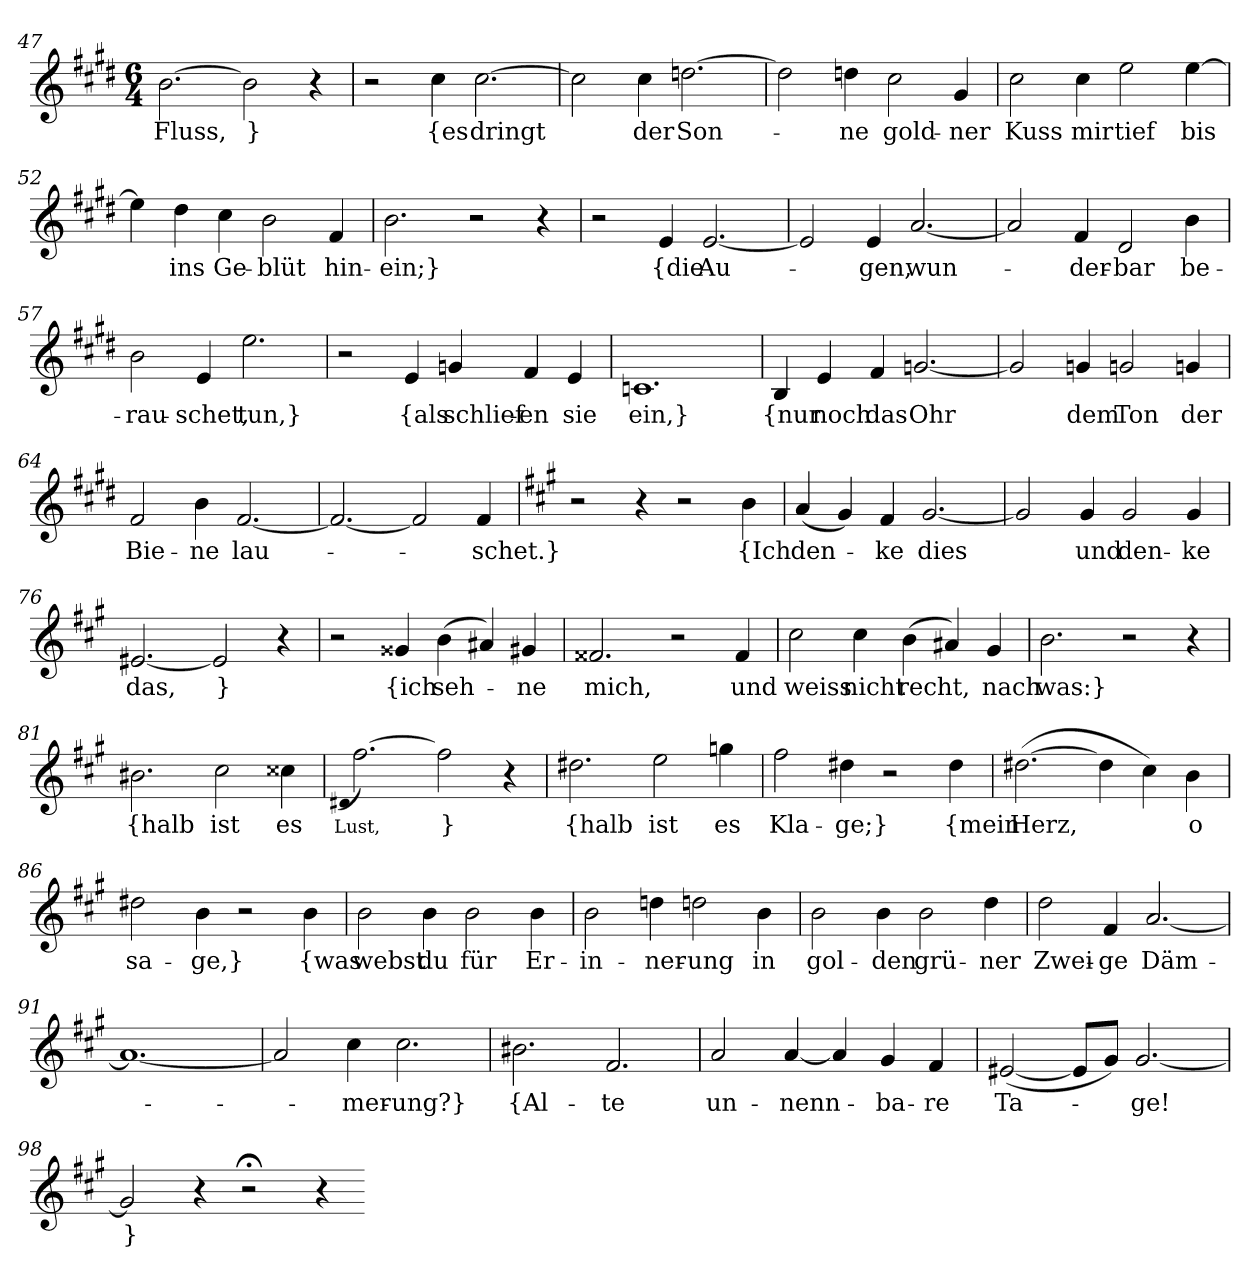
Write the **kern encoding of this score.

**kern	**text
*part1	*part1
*staff1	*staff1
*clefG2	*
*k[f#c#g#d#]	*
*M6/4	*
=47	=47
[2.b	Fluss,
2b]	}
4r	.
=48	=48
2r	.
4cc#	{es
[2.cc#	dringt
=49	=49
2cc#]	.
4cc#	der
[2.ddn	Son-
=50	=50
2ddn]	.
4ddn	-ne
2cc#	gold-
4g#	-ner
=51	=51
2cc#	Kuss
4cc#	mir
2ee	tief
[4ee	bis
=52	=52
4ee]	.
4dd#	ins
4cc#	Ge-
2b	-blüt
4f#	hin-
=53	=53
2.b	-ein;}
2r	.
4r	.
=54	=54
2r	.
4e	{die
[2.e	Au-
=55	=55
2e]	.
4e	-gen,
[2.a	wun-
=56	=56
2a]	.
4f#	-der-
2d#	-bar
4b	be-
=57	=57
2b	-rau-
4e	-schet,
2.ee	tun,}
=59	=59
2r	.
4e	{als
4gn	schlief-
4f#	-en
4e	sie
=60	=60
1.cn	ein,}
=62	=62
4B	{nur
4e	noch
4f#	das
[2.gn	Ohr
=63	=63
2gn]	.
4gn	dem
2gn	Ton
4gn	der
=64	=64
2f#	Bie-
4b	-ne
[2.f#	lau-
=65	=65
2.f#_	.
2f#]	.
4f#	-schet.}
=73	=73
*k[f#c#g#]	*
2r	.
4r	.
2r	.
4b	{Ich
=74	=74
(4a	den-
4g#)	.
4f#	-ke
[2.g#	dies
=75	=75
2g#]	.
4g#	und
2g#	den-
4g#	-ke
=76	=76
[2.e#X	das,
2e#]	}
4r	.
=77	=77
2r	.
4g##X	{ich
(4b	seh-
4a#X)	.
4g#X	-ne
=78	=78
2.f##X	mich,
2r	.
4f##	und
=79	=79
2cc#	weiss
4cc#	nicht
(4b	recht,
4a#X)	.
4g#	nach
=80	=80
2.b	was:}
2r	.
4r	.
=81	=81
2.b#X	{halb
2cc#	ist
4cc##X	es
=82	=82
(qd#X	Lust,
[2.ff#)	.
2ff#]	}
4r	.
=83	=83
2.dd#X	{halb
2ee	ist
4ggn	es
=84	=84
2ff#	Kla-
4dd#X	-ge;}
2r	.
4dd#	{mein
=85	=85
([2.dd#X	Herz,
4dd#]	.
4cc#)	.
4b	o
=86	=86
2dd#X	sa-
4b	-ge,}
2r	.
4b	{was
=87	=87
2b	webst
4b	du
2b	für
4b	Er-
=88	=88
2b	-in-
4ddn	-ner-
2ddn	-ung
4b	in
=89	=89
2b	gol-
4b	-den
2b	grü-
4dd	-ner
=90	=90
2dd	Zwei-
4f#	-ge
[2.a	Däm-
=91	=91
1.a_	.
=92	=92
2a]	.
4cc#	-mer-
2.cc#	-ung?}
=95	=95
2.b#X	{Al-
2.f#	-te
=96	=96
2a	un-
[4a	-nenn-
4a]	.
4g#	-ba-
4f#	-re
=97	=97
([2e#X	Ta-
8e#/L]	.
8g#/J)	.
[2.g#	-ge!
=98	=98
2g#]	}
4r	.
2r;<	.
4r	.
=-	=-
*-	*-
